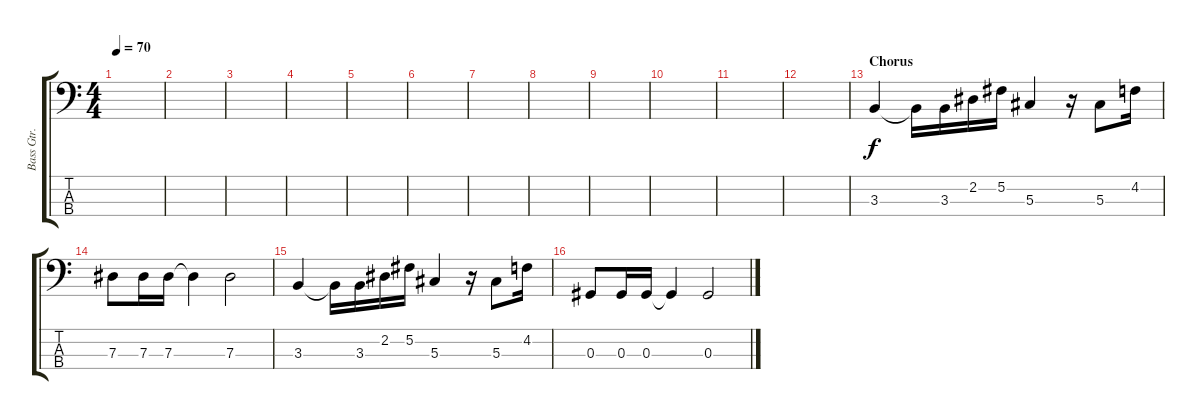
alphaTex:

\track ("Bass Gtr." "Bass Gtr.") {instrument electricbassfinger}
\staff {score tabs}
\tuning (Gb2 Db2 Ab1 Eb1) {hide}
\ts (4 4)
\tempo 70
\clef f4
\ks c
|
|
|
|
|
|
|
|
|
|
|
|
\section ("" "Chorus")
3.3.4 3.3{t}.16 3.3.16 2.2.16 5.2.16 5.3.4 r.16 5.3.8 4.2.16 |
7.3.8 7.3.16 7.3.16 7.3{t}.4 7.3.2 |
3.3.4 3.3{t}.16 3.3.16 2.2.16 5.2.16 5.3.4 r.16 5.3.8 4.2.16 |
0.3.8 0.3.16 0.3.16 0.3{t}.4 0.3.2
